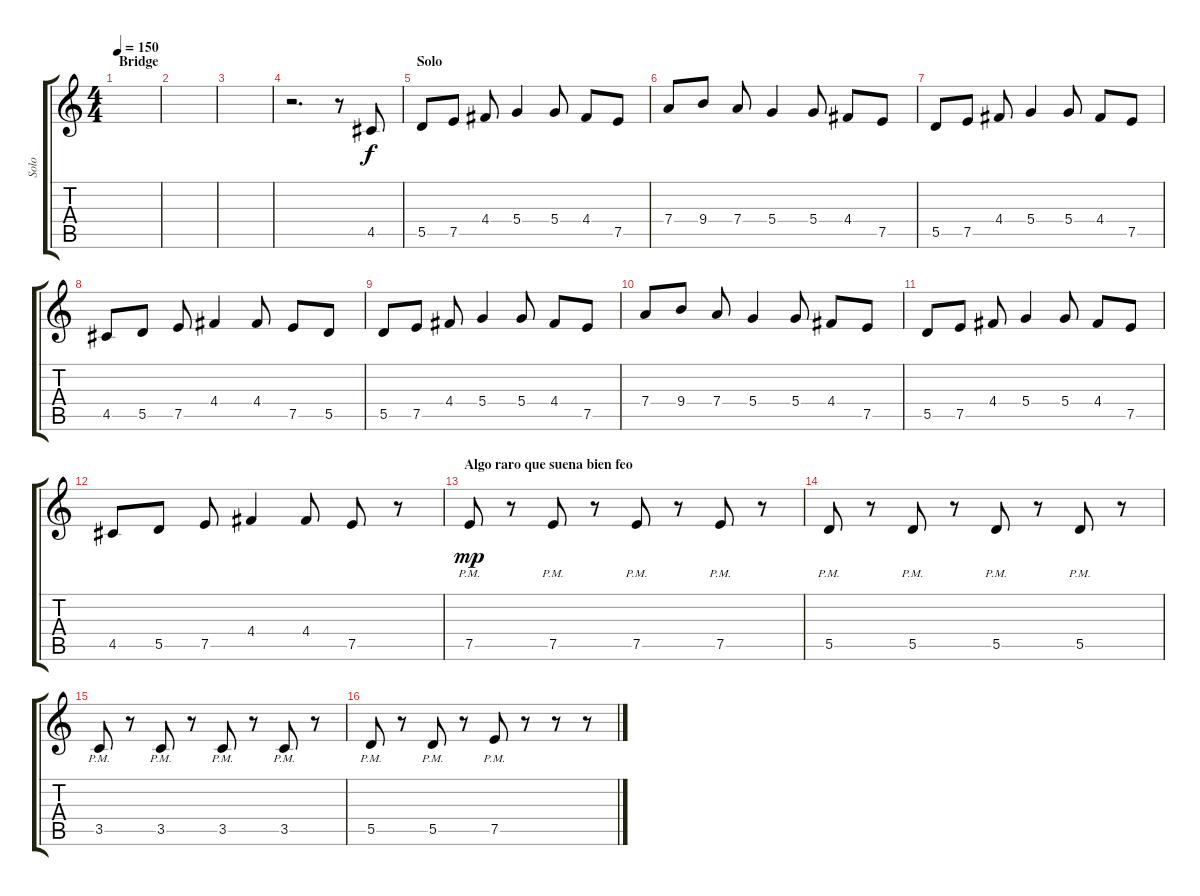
\track ("Solo" "Solo") {instrument distortionguitar}
\staff {score tabs}
\tuning (E4 B3 G3 D3 A2 E2) {hide}
\ts (4 4)
\section ("" "Bridge")
\tempo 150
\clef g2
\ks c
|
|
|
r.2{d} r.8 4.5.8 |
\section ("" "Solo")
5.5.8 7.5.8 4.4.8 5.4.4 5.4.8 4.4.8 7.5.8 |
7.4.8 9.4.8 7.4.8 5.4.4 5.4.8 4.4.8 7.5.8 |
5.5.8 7.5.8 4.4.8 5.4.4 5.4.8 4.4.8 7.5.8 |
4.5.8 5.5.8 7.5.8 4.4.4 4.4.8 7.5.8 5.5.8 |
5.5.8 7.5.8 4.4.8 5.4.4 5.4.8 4.4.8 7.5.8 |
7.4.8 9.4.8 7.4.8 5.4.4 5.4.8 4.4.8 7.5.8 |
5.5.8 7.5.8 4.4.8 5.4.4 5.4.8 4.4.8 7.5.8 |
4.5.8 5.5.8 7.5.8 4.4.4 4.4.8 7.5.8 r.8 |
\section ("" "Algo raro que suena bien feo")
7.5{pm}.8{dy mp} r.8 7.5{pm}.8 r.8 7.5{pm}.8 r.8 7.5{pm}.8 r.8 |
5.5{pm}.8 r.8 5.5{pm}.8 r.8 5.5{pm}.8 r.8 5.5{pm}.8 r.8 |
3.5{pm}.8 r.8 3.5{pm}.8 r.8 3.5{pm}.8 r.8 3.5{pm}.8 r.8 |
5.5{pm}.8 r.8 5.5{pm}.8 r.8 7.5{pm}.8 r.8 r.8 r.8
